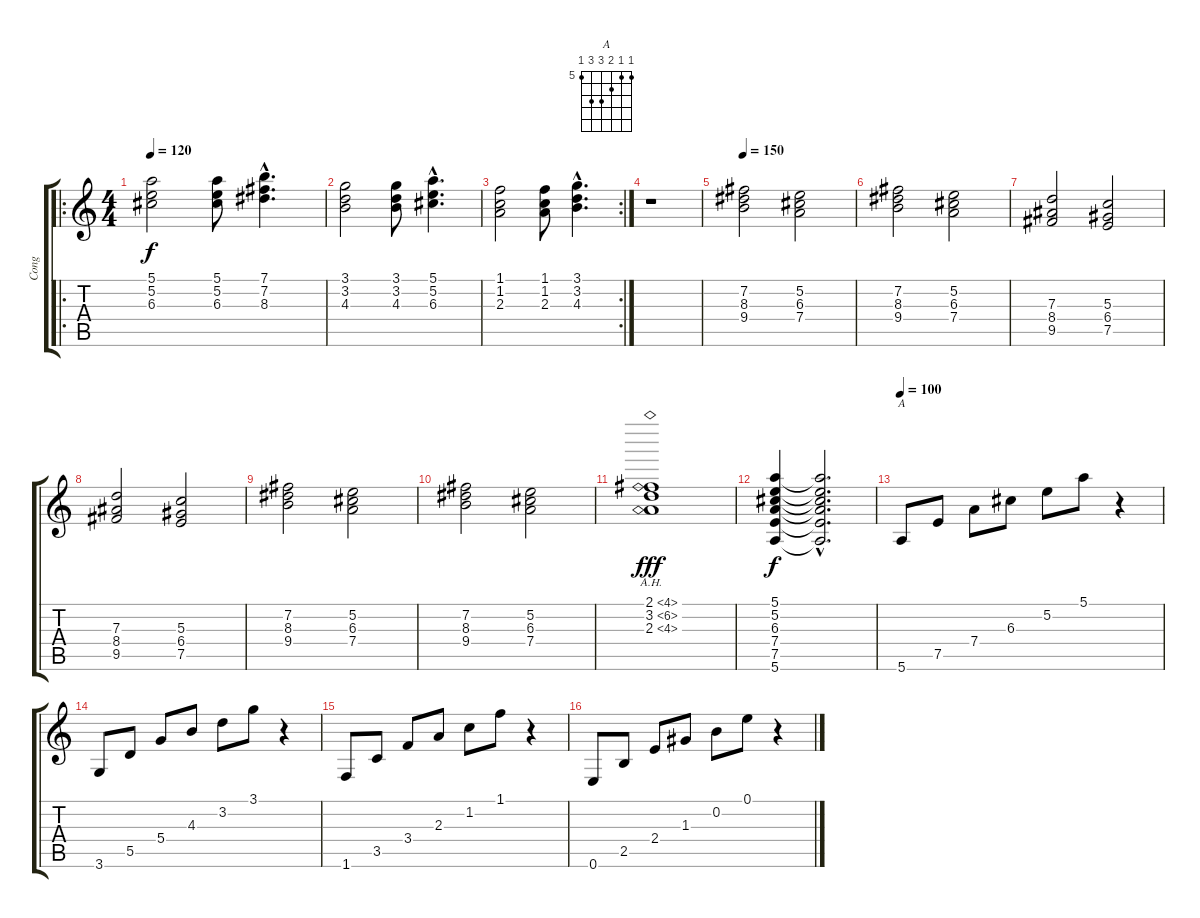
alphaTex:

\track ("Cong" "Cong") {instrument acousticguitarsteel}
\staff {score tabs}
\tuning (E4 B3 G3 D3 A2 E2) {hide}
\chord ("A" 5 5 6 7 7 5) {firstfret 5}
\ro
\ts (4 4)
\tempo 120
\clef g2
\ks c
(5.1 5.2 6.3).2{dy f} (5.1 5.2 6.3).8 (7.1{hac} 7.2{hac} 8.3{hac}).4{d} |
(3.1 3.2 4.3).2 (3.1 3.2 4.3).8 (5.1{hac} 5.2{hac} 6.3{hac}).4{d} |
\rc 2
(1.1 1.2 2.3).2 (1.1 1.2 2.3).8 (3.1 3.2{hac} 4.3{hac}).4{d} |
r.1 |
\tempo 150
(7.2 8.3 9.4).2 (5.2 6.3 7.4).2 |
(7.2 8.3 9.4).2 (5.2 6.3 7.4).2 |
(7.3 8.4 9.5).2 (5.3 6.4 7.5).2 |
(7.3 8.4 9.5).2 (5.3 6.4 7.5).2 |
(7.2 8.3 9.4).2 (5.2 6.3 7.4).2 |
(7.2 8.3 9.4).2 (5.2 6.3 7.4).2 |
(2.1{ah 2} 3.2{ah 3} 2.3{ah 2}).1{dy fff} |
(5.1 5.2 6.3 7.4 7.5 5.6).4{dy f} (5.1{hac t} 5.2{hac t} 6.3{hac t} 7.4{hac t} 7.5{hac t} 5.6{hac t}).2{d} |
\tempo 100
5.6.8{ch "A"} 7.5.8 7.4.8 6.3.8 5.2.8 5.1.8 r.4 |
3.6.8 5.5.8 5.4.8 4.3.8 3.2.8 3.1.8 r.4 |
1.6.8 3.5.8 3.4.8 2.3.8 1.2.8 1.1.8 r.4 |
0.6.8 2.5.8 2.4.8 1.3.8 0.2.8 0.1.8 r.4
